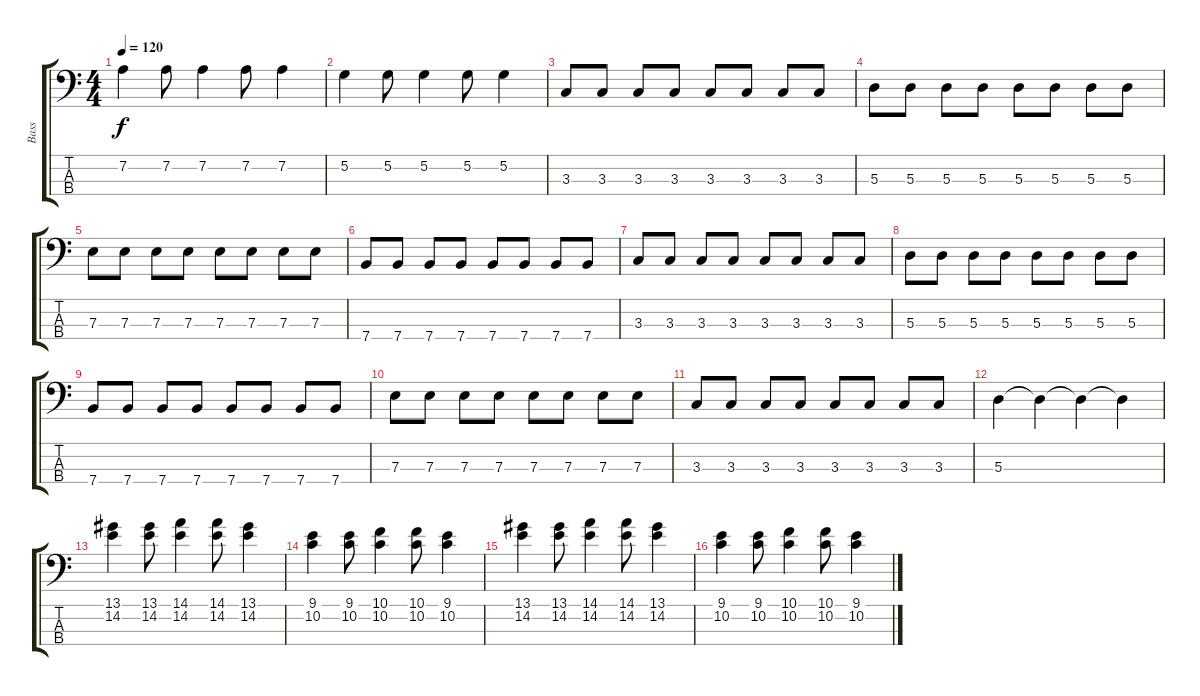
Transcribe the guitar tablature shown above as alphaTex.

\track ("Bass" "Bass") {instrument electricbasspick}
\staff {score tabs}
\tuning (G2 D2 A1 E1) {hide}
\ts (4 4)
\tempo 120
\clef f4
\ks c
7.2.4{dy f} 7.2.8 7.2.4 7.2.8 7.2.4 |
5.2.4 5.2.8 5.2.4 5.2.8 5.2.4 |
3.3.8 3.3.8 3.3.8 3.3.8 3.3.8 3.3.8 3.3.8 3.3.8 |
5.3.8 5.3.8 5.3.8 5.3.8 5.3.8 5.3.8 5.3.8 5.3.8 |
7.3.8 7.3.8 7.3.8 7.3.8 7.3.8 7.3.8 7.3.8 7.3.8 |
7.4.8 7.4.8 7.4.8 7.4.8 7.4.8 7.4.8 7.4.8 7.4.8 |
3.3.8 3.3.8 3.3.8 3.3.8 3.3.8 3.3.8 3.3.8 3.3.8 |
5.3.8 5.3.8 5.3.8 5.3.8 5.3.8 5.3.8 5.3.8 5.3.8 |
7.4.8 7.4.8 7.4.8 7.4.8 7.4.8 7.4.8 7.4.8 7.4.8 |
7.3.8 7.3.8 7.3.8 7.3.8 7.3.8 7.3.8 7.3.8 7.3.8 |
3.3.8 3.3.8 3.3.8 3.3.8 3.3.8 3.3.8 3.3.8 3.3.8 |
5.3.4 5.3{t}.4 5.3{t}.4 5.3{t}.4 |
(13.1 14.2).4 (13.1 14.2).8 (14.1 14.2).4 (14.1 14.2).8 (13.1 14.2).4 |
(9.1 10.2).4 (9.1 10.2).8 (10.1 10.2).4 (10.1 10.2).8 (9.1 10.2).4 |
(13.1 14.2).4 (13.1 14.2).8 (14.1 14.2).4 (14.1 14.2).8 (13.1 14.2).4 |
(9.1 10.2).4 (9.1 10.2).8 (10.1 10.2).4 (10.1 10.2).8 (9.1 10.2).4
